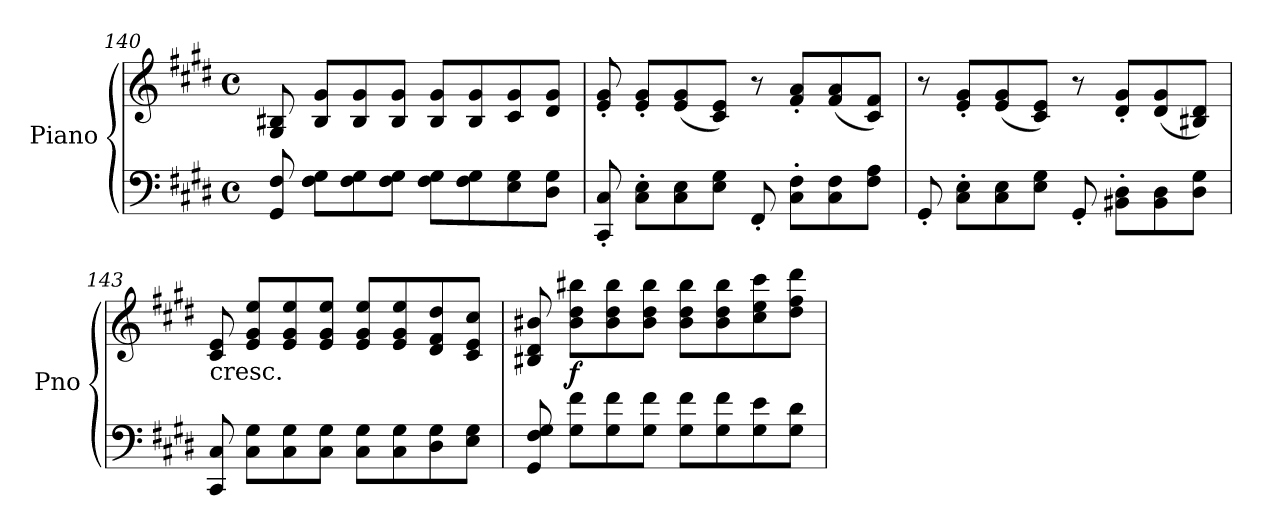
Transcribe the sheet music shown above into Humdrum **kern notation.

**kern	**kern	**dynam
*part1	*part1	*part1
*staff2	*staff1	*staff1/2
*I"Piano	*	*
*I'Pno	*	*
*clefF4	*clefG2	*
*k[f#c#g#d#]	*k[f#c#g#d#]	*
*M4/4	*M4/4	*
*met(c)	*met(c)	*
=140	=140	=140
8GG#/ 8F#/	8G#/ 8B#X/	.
8F#\ 8G#\L	8B#/ 8g#/L	.
8F#\ 8G#\	8B#/ 8g#/	.
8F#\ 8G#\J	8B#/ 8g#/J	.
8F#\ 8G#\L	8B#/ 8g#/L	.
8F#\ 8G#\	8B#/ 8g#/	.
8E\ 8G#\	8c#/ 8g#/	.
8D#\ 8G#\J	8d#/ 8g#/J	.
!!LO:LB:g=z
=141	=141	=141
8CC#/' 8C#/'	8e/' 8g#/'	.
8C#\' 8E\'L	8e/' 8g#/'L	.
8C#\ 8E\	(8e/ 8g#/	.
8E\ 8G#\J	8c#/ 8e/J)	.
8FF#'/	8r	.
8C#\' 8F#\'L	8f#/' 8a/'L	.
8C#\ 8F#\	(8f#/ 8a/	.
8F#\ 8A\J	8c#/ 8f#/J)	.
=142	=142	=142
8GG#'/	8r	.
8C#\' 8E\'L	8e/' 8g#/'L	.
8C#\ 8E\	(8e/ 8g#/	.
8E\ 8G#\J	8c#/ 8e/J)	.
8GG#'/	8r	.
8BB#X\' 8D#\'L	8d#/' 8g#/'L	.
8BB#\ 8D#\	(8d#/ 8g#/	.
8D#\ 8G#\J	8B#X/ 8d#/J)	.
=143	=143	=143
!	!LO:TX:b:t=cresc.	!
8CC#/ 8C#/	8c#/ 8e/	.
8C#\ 8G#\L	8e/ 8g#/ 8ee/L	.
8C#\ 8G#\	8e/ 8g#/ 8ee/	.
8C#\ 8G#\J	8e/ 8g#/ 8ee/J	.
8C#\ 8G#\L	8e/ 8g#/ 8ee/L	.
8C#\ 8G#\	8e/ 8g#/ 8ee/	.
8D#\ 8G#\	8d#/ 8f#/ 8dd#/	.
8E\ 8G#\J	8c#/ 8e/ 8cc#/J	.
=144	=144	=144
8GG#/ 8F#/ 8G#/	8B#X/ 8d#/ 8b#X/	.
!	!	!LO:DY:b
8G#\ 8f#\L	8b#\ 8dd#\ 8bb#X\L	f
8G#\ 8f#\	8b#\ 8dd#\ 8bb#\	.
8G#\ 8f#\J	8b#\ 8dd#\ 8bb#\J	.
8G#\ 8f#\L	8b#\ 8dd#\ 8bb#\L	.
8G#\ 8f#\	8b#\ 8dd#\ 8bb#\	.
8G#\ 8e\	8cc#\ 8ee\ 8ccc#\	.
8G#\ 8d#\J	8dd#\ 8ff#\ 8ddd#\J	.
=	=	=
*-	*-	*-
